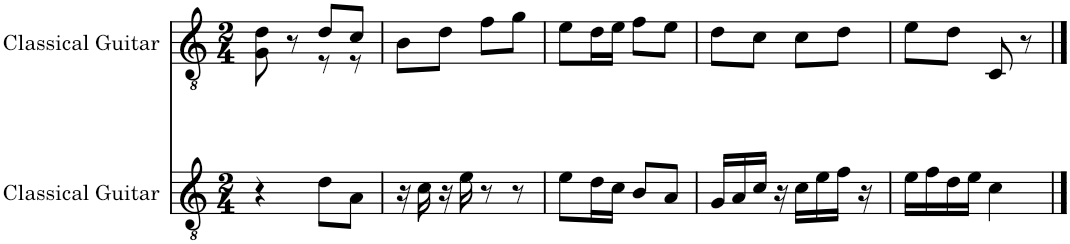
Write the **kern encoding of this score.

**kern	**kern
*part2	*part1
*staff2	*staff1
*I"Classical Guitar	*I"Classical Guitar
*I'Guit.	*I'Guit.
*clefGv2	*clefGv2
*k[]	*k[]
*M2/4	*M2/4
=1	=1
*	*^
4r	8G\ 8d\	4ryy
.	8r	.
8d\L	8d/L	8r
8A\J	8c/J	8r
*	*v	*v
=2	=2
16r	8B\L
16c\	.
16r	8d\J
16e\	.
8r	8f\L
8r	8g\J
=3	=3
8e\L	8e\L
16d\L	16d\L
16c\JJ	16e\JJ
8B/L	8f\L
8A/J	8e\J
=4	=4
16G/LL	8d\L
16A/	.
16c/JJ	8c\J
16r	.
16c\LL	8c\L
16e\	.
16f\JJ	8d\J
16r	.
=5	=5
16e\LL	8e\L
16f\	.
16d\	8d\J
16e\JJ	.
4c\	8C/
.	8r
==	==
*-	*-
